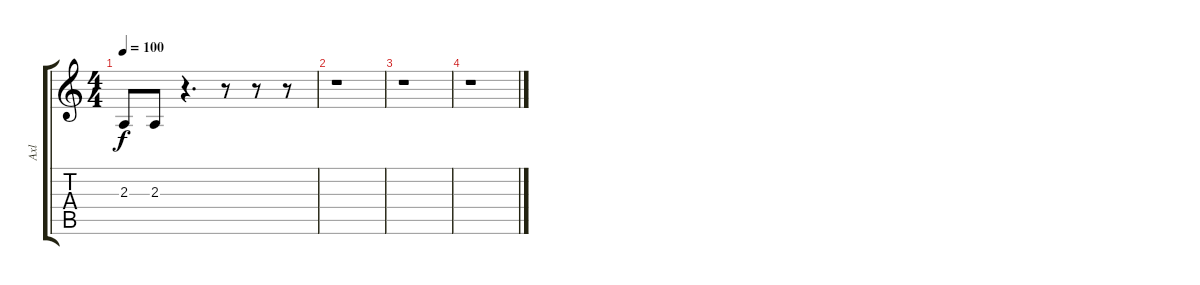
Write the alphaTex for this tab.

\track ("Axl" "Axl") {instrument lead2sawtooth}
\staff {score tabs}
\tuning (E4 B3 G3 D3 A2 E2) {hide}
\ts (4 4)
\tempo 100
\clef g2
\ks c
2.3.8{dy f} 2.3.8 r.4{d} r.8 r.8 r.8 |
r.1 |
r.1 |
r.1
